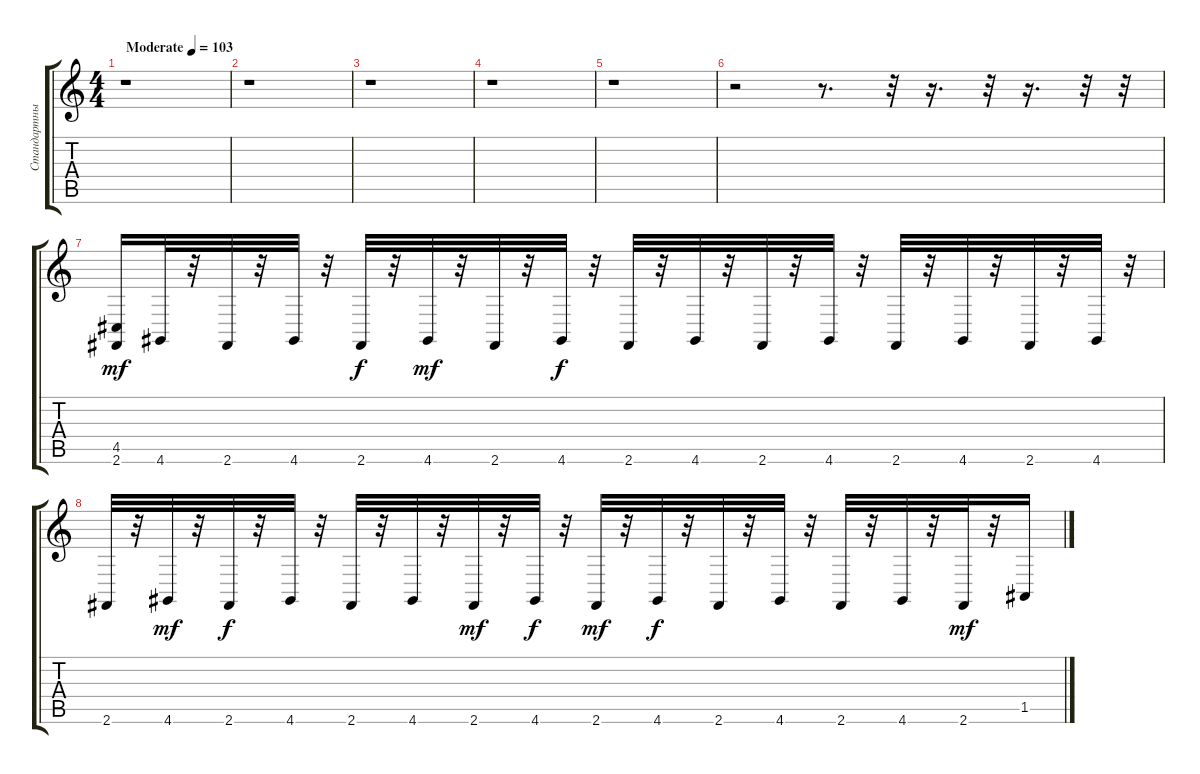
\track ("Стандартный Набор" "Стандартны") {instrument synthdrum}
\staff {score tabs}
\tuning (E4 B3 G3 D3 A2 E2) {hide}
\ts (4 4)
\tempo (103 "Moderate")
\clef g2
\ks c
r.1{dy mf instrument synthdrum} |
r.1 |
r.1 |
r.1 |
r.1 |
r.2 r.8{d} r.32{instrument acousticgrandpiano} r.16{d} r.32 r.16{d} r.32 r.32 |
(4.5 2.6).16 4.6.32 r.32 2.6.32 r.32 4.6.32 r.32 2.6.32{dy f} r.32 4.6.32{dy mf} r.32 2.6.32 r.32 4.6.32{dy f} r.32 2.6.32 r.32 4.6.32 r.32 2.6.32 r.32 4.6.32 r.32 2.6.32 r.32 4.6.32 r.32 2.6.32 r.32 4.6.32 r.32 |
2.6.32 r.32 4.6.32{dy mf} r.32 2.6.32{dy f} r.32 4.6.32 r.32 2.6.32 r.32 4.6.32 r.32 2.6.32{dy mf} r.32 4.6.32{dy f} r.32 2.6.32{dy mf} r.32 4.6.32{dy f} r.32 2.6.32 r.32 4.6.32 r.32 2.6.32 r.32 4.6.32 r.32 2.6.32{dy mf} r.32 1.5.16
